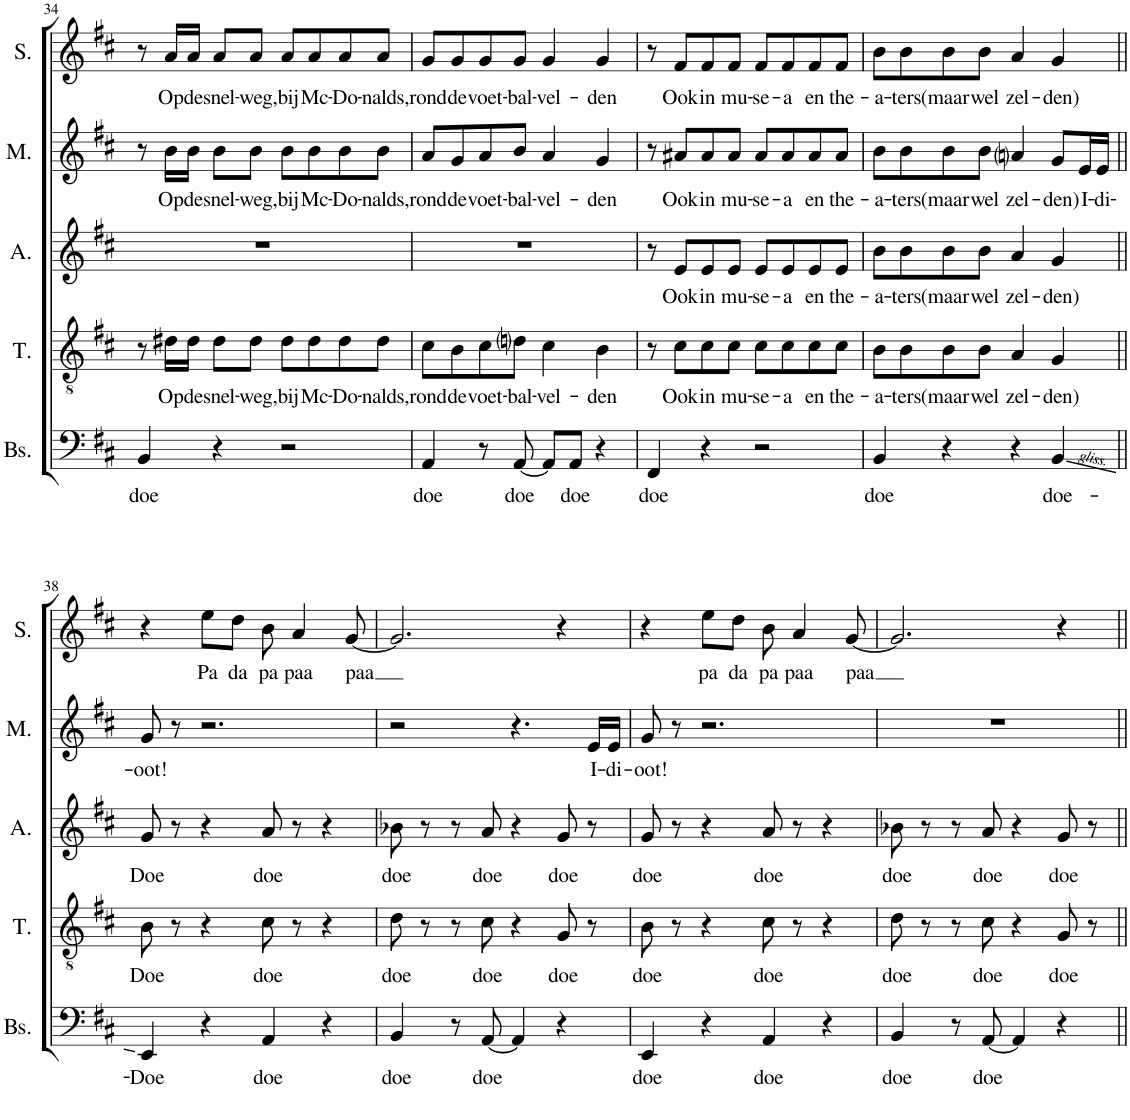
**kern	**text	**kern	**text	**kern	**text	**kern	**text	**kern	**text
*part5	*part5	*part4	*part4	*part3	*part3	*part2	*part2	*part1	*part1
*staff5	*staff5	*staff4	*staff4	*staff3	*staff3	*staff2	*staff2	*staff1	*staff1
*I"Bas	*	*I"Tenor	*	*I"Alt	*	*I"Mezzo	*	*I"Sopraan	*
*I'Bs.	*	*I'T.	*	*I'A.	*	*I'M.	*	*I'S.	*
!!LO:PB:g=z
*clefF4	*	*clefGv2	*	*clefG2	*	*clefG2	*	*clefG2	*
*k[f#c#]	*	*k[f#c#]	*	*k[f#c#]	*	*k[f#c#]	*	*k[f#c#]	*
*M4/4	*	*M4/4	*	*M4/4	*	*M4/4	*	*M4/4	*
*met(c)	*	*met(c)	*	*met(c)	*	*met(c)	*	*met(c)	*
=34	=34	=34	=34	=34	=34	=34	=34	=34	=34
!	!LO:LY:b	!	!	!	!	!	!	!	!
4BB/	doe	8r	.	1r	.	8r	.	8r	.
!	!	!	!LO:LY:b	!	!	!	!LO:LY:b	!	!LO:LY:b
.	.	16d#X\LL	Op	.	.	16b\LL	Op	16a/LL	Op
!	!	!	!LO:LY:b	!	!	!	!LO:LY:b	!	!LO:LY:b
.	.	16d#\JJ	de	.	.	16b\JJ	de	16a/JJ	de
!	!	!	!LO:LY:b	!	!	!	!LO:LY:b	!	!LO:LY:b
4r	.	8d#\L	snel-	.	.	8b\L	snel-	8a/L	snel-
!	!	!	!LO:LY:b	!	!	!	!LO:LY:b	!	!LO:LY:b
.	.	8d#\J	-weg,	.	.	8b\J	-weg,	8a/J	-weg,
!	!	!	!LO:LY:b	!	!	!	!LO:LY:b	!	!LO:LY:b
2r	.	8d#\L	bij	.	.	8b\L	bij	8a/L	bij
!	!	!	!LO:LY:b	!	!	!	!LO:LY:b	!	!LO:LY:b
.	.	8d#\	Mc-	.	.	8b\	Mc-	8a/	Mc-
!	!	!	!LO:LY:b	!	!	!	!LO:LY:b	!	!LO:LY:b
.	.	8d#\	-Do-	.	.	8b\	-Do-	8a/	-Do-
!	!	!	!LO:LY:b	!	!	!	!LO:LY:b	!	!LO:LY:b
.	.	8d#\J	-nalds,	.	.	8b\J	-nalds,	8a/J	-nalds,
=35	=35	=35	=35	=35	=35	=35	=35	=35	=35
!	!LO:LY:b	!	!LO:LY:b	!	!	!	!LO:LY:b	!	!LO:LY:b
4AA/	doe	8c#\L	rond	1r	.	8a/L	rond	8g/L	rond
!	!	!	!LO:LY:b	!	!	!	!LO:LY:b	!	!LO:LY:b
.	.	8B\	de	.	.	8g/	de	8g/	de
!	!	!	!LO:LY:b	!	!	!	!LO:LY:b	!	!LO:LY:b
8r	.	8c#\	voet-	.	.	8a/	voet-	8g/	voet-
!	!LO:LY:b	!	!LO:LY:b	!	!	!	!LO:LY:b	!	!LO:LY:b
[8AA/	doe	8dni\J	-bal-	.	.	8b/J	-bal-	8g/J	-bal-
!	!	!	!LO:LY:b	!	!	!	!LO:LY:b	!	!LO:LY:b
8AA/L]	.	4c#\	-vel-	.	.	4a/	-vel-	4g/	-vel-
!	!LO:LY:b	!	!	!	!	!	!	!	!
8AA/J	doe	.	.	.	.	.	.	.	.
!	!	!	!LO:LY:b	!	!	!	!LO:LY:b	!	!LO:LY:b
4r	.	4B\	-den	.	.	4g/	-den	4g/	-den
=36	=36	=36	=36	=36	=36	=36	=36	=36	=36
!	!LO:LY:b	!	!	!	!	!	!	!	!
4FF#/	doe	8r	.	8r	.	8r	.	8r	.
!	!	!	!LO:LY:b	!	!LO:LY:b	!	!LO:LY:b	!	!LO:LY:b
.	.	8c#\L	Ook	8e/L	Ook	8a#X/L	Ook	8f#/L	Ook
!	!	!	!LO:LY:b	!	!LO:LY:b	!	!LO:LY:b	!	!LO:LY:b
4r	.	8c#\	in	8e/	in	8a#/	in	8f#/	in
!	!	!	!LO:LY:b	!	!LO:LY:b	!	!LO:LY:b	!	!LO:LY:b
.	.	8c#\J	mu-	8e/J	mu-	8a#/J	mu-	8f#/J	mu-
!	!	!	!LO:LY:b	!	!LO:LY:b	!	!LO:LY:b	!	!LO:LY:b
2r	.	8c#\L	-se-	8e/L	-se-	8a#/L	-se-	8f#/L	-se-
!	!	!	!LO:LY:b	!	!LO:LY:b	!	!LO:LY:b	!	!LO:LY:b
.	.	8c#\	-a	8e/	-a	8a#/	-a	8f#/	-a
!	!	!	!LO:LY:b	!	!LO:LY:b	!	!LO:LY:b	!	!LO:LY:b
.	.	8c#\	en	8e/	en	8a#/	en	8f#/	en
!	!	!	!LO:LY:b	!	!LO:LY:b	!	!LO:LY:b	!	!LO:LY:b
.	.	8c#\J	the-	8e/J	the-	8a#/J	the-	8f#/J	the-
=37	=37	=37	=37	=37	=37	=37	=37	=37	=37
!	!LO:LY:b	!	!LO:LY:b	!	!LO:LY:b	!	!LO:LY:b	!	!LO:LY:b
4BB/	doe	8B\L	-a-	8b\L	-a-	8b\L	-a-	8b\L	-a-
!	!	!	!LO:LY:b	!	!LO:LY:b	!	!LO:LY:b	!	!LO:LY:b
.	.	8B\	-ters	8b\	-ters	8b\	-ters	8b\	-ters
!	!	!	!LO:LY:b	!	!LO:LY:b	!	!LO:LY:b	!	!LO:LY:b
4r	.	8B\	(maar	8b\	(maar	8b\	(maar	8b\	(maar
!	!	!	!LO:LY:b	!	!LO:LY:b	!	!LO:LY:b	!	!LO:LY:b
.	.	8B\J	wel	8b\J	wel	8b\J	wel	8b\J	wel
!	!	!	!LO:LY:b	!	!LO:LY:b	!	!LO:LY:b	!	!LO:LY:b
4r	.	4A/	zel-	4a/	zel-	4ani/	zel-	4a/	zel-
!	!LO:LY:b	!	!LO:LY:b	!	!LO:LY:b	!	!LO:LY:b	!	!LO:LY:b
4BB/	doe-	4G/	-den)	4g/	-den)	8g/L	-den)	4g/	-den)
!	!	!	!	!	!	!	!LO:LY:b	!	!
.	.	.	.	.	.	16e/L	I-	.	.
!	!	!	!	!	!	!	!LO:LY:b	!	!
.	.	.	.	.	.	16e/JJ	-di-	.	.
!!LO:LB:g=z
=38||	=38||	=38||	=38||	=38||	=38||	=38||	=38||	=38||	=38||
!	!LO:LY:b	!	!LO:LY:b	!	!LO:LY:b	!	!LO:LY:b	!	!
4EE/	-Doe	8B\	Doe	8g/	Doe	8g/	-oot!	4r	.
.	.	8r	.	8r	.	8r	.	.	.
!	!	!	!	!	!	!	!	!	!LO:LY:b
4r	.	4r	.	4r	.	2.r	.	8ee\L	Pa
!	!	!	!	!	!	!	!	!	!LO:LY:b
.	.	.	.	.	.	.	.	8dd\J	da
!	!LO:LY:b	!	!LO:LY:b	!	!LO:LY:b	!	!	!	!LO:LY:b
4AA/	doe	8c#\	doe	8a/	doe	.	.	8b\	pa
!	!	!	!	!	!	!	!	!	!LO:LY:b
.	.	8r	.	8r	.	.	.	4a/	paa
4r	.	4r	.	4r	.	.	.	.	.
!	!	!	!	!	!	!	!	!	!LO:LY:b
.	.	.	.	.	.	.	.	[8g/	paa
=39	=39	=39	=39	=39	=39	=39	=39	=39	=39
!	!LO:LY:b	!	!LO:LY:b	!	!LO:LY:b	!	!	!	!
4BB/	doe	8d\	doe	8b-X\	doe	2r	.	2.g/]	.
.	.	8r	.	8r	.	.	.	.	.
8r	.	8r	.	8r	.	.	.	.	.
!	!LO:LY:b	!	!LO:LY:b	!	!LO:LY:b	!	!	!	!
[8AA/	doe	8c#\	doe	8a/	doe	.	.	.	.
4AA/]	.	4r	.	4r	.	4.r	.	.	.
!	!	!	!LO:LY:b	!	!LO:LY:b	!	!	!	!
4r	.	8G/	doe	8g/	doe	.	.	4r	.
!	!	!	!	!	!	!	!LO:LY:b	!	!
.	.	8r	.	8r	.	16e/LL	I-	.	.
!	!	!	!	!	!	!	!LO:LY:b	!	!
.	.	.	.	.	.	16e/JJ	-di-	.	.
=40	=40	=40	=40	=40	=40	=40	=40	=40	=40
!	!LO:LY:b	!	!LO:LY:b	!	!LO:LY:b	!	!LO:LY:b	!	!
4EE/	doe	8B\	doe	8g/	doe	8g/	-oot!	4r	.
.	.	8r	.	8r	.	8r	.	.	.
!	!	!	!	!	!	!	!	!	!LO:LY:b
4r	.	4r	.	4r	.	2.r	.	8ee\L	pa
!	!	!	!	!	!	!	!	!	!LO:LY:b
.	.	.	.	.	.	.	.	8dd\J	da
!	!LO:LY:b	!	!LO:LY:b	!	!LO:LY:b	!	!	!	!LO:LY:b
4AA/	doe	8c#\	doe	8a/	doe	.	.	8b\	pa
!	!	!	!	!	!	!	!	!	!LO:LY:b
.	.	8r	.	8r	.	.	.	4a/	paa
4r	.	4r	.	4r	.	.	.	.	.
!	!	!	!	!	!	!	!	!	!LO:LY:b
.	.	.	.	.	.	.	.	[8g/	paa
=41	=41	=41	=41	=41	=41	=41	=41	=41	=41
!	!LO:LY:b	!	!LO:LY:b	!	!LO:LY:b	!	!	!	!
4BB/	doe	8d\	doe	8b-X\	doe	1r	.	2.g/]	.
.	.	8r	.	8r	.	.	.	.	.
8r	.	8r	.	8r	.	.	.	.	.
!	!LO:LY:b	!	!LO:LY:b	!	!LO:LY:b	!	!	!	!
[8AA/	doe	8c#\	doe	8a/	doe	.	.	.	.
4AA/]	.	4r	.	4r	.	.	.	.	.
!	!	!	!LO:LY:b	!	!LO:LY:b	!	!	!	!
4r	.	8G/	doe	8g/	doe	.	.	4r	.
.	.	8r	.	8r	.	.	.	.	.
=||	=||	=||	=||	=||	=||	=||	=||	=||	=||
*-	*-	*-	*-	*-	*-	*-	*-	*-	*-
